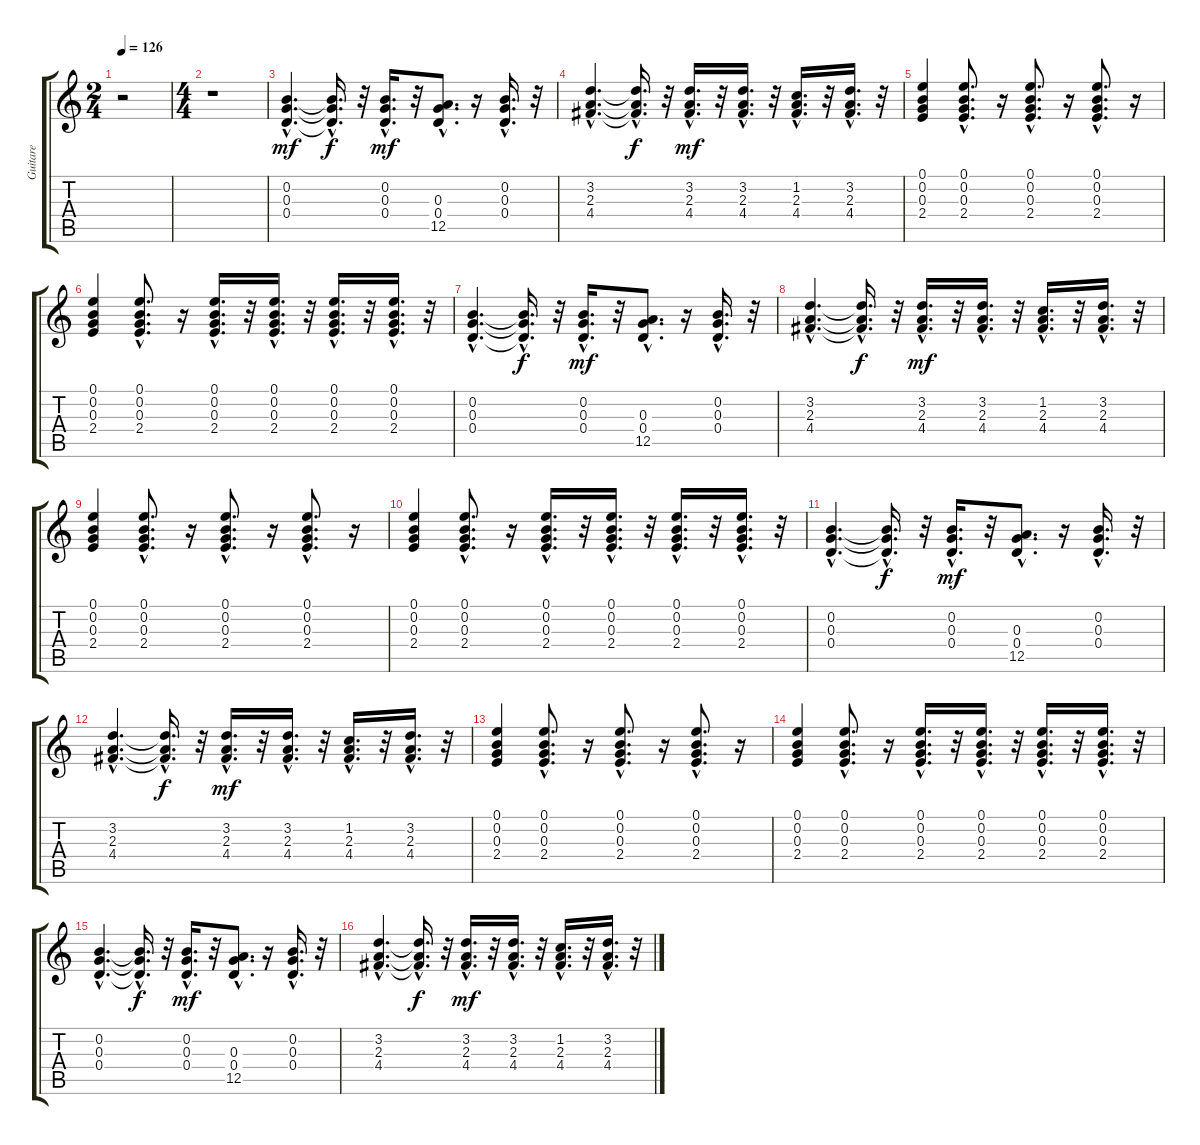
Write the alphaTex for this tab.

\track ("Guitare" "Guitare") {instrument acousticguitarnylon}
\staff {score tabs}
\tuning (E4 B3 G3 D3 A2 E2) {hide}
\ts (2 4)
\tempo 126
\clef g2
\ks c
r.2{dy mf instrument acousticguitarnylon} |
\ts (4 4)
r.1 |
(0.2{hac} 0.3{hac} 0.4{hac}).4{d} (0.2{hac t} 0.3{hac t} 0.4{hac t}).16{d dy f} r.32 (0.2{hac} 0.3{hac} 0.4{hac}).16{d dy mf} r.32 (0.3{hac} 0.4{hac} 12.5{hac}).8{d} r.16 (0.2{hac} 0.3{hac} 0.4{hac}).16{d} r.32 |
(3.2{hac} 2.3{hac} 4.4{hac}).4{d} (3.2{hac t} 2.3{hac t} 4.4{hac t}).16{d dy f} r.32 (3.2{hac} 2.3{hac} 4.4{hac}).16{d dy mf} r.32 (3.2{hac} 2.3{hac} 4.4{hac}).16{d} r.32 (1.2{hac} 2.3{hac} 4.4{hac}).16{d} r.32 (3.2{hac} 2.3{hac} 4.4{hac}).16{d} r.32 |
(0.1 0.2 0.3 2.4).4 (0.1{hac} 0.2{hac} 0.3{hac} 2.4{hac}).8{d} r.16 (0.1{hac} 0.2{hac} 0.3{hac} 2.4{hac}).8{d} r.16 (0.1{hac} 0.2{hac} 0.3{hac} 2.4{hac}).8{d} r.16 |
(0.1 0.2 0.3 2.4).4 (0.1{hac} 0.2{hac} 0.3{hac} 2.4{hac}).8{d} r.16 (0.1{hac} 0.2{hac} 0.3{hac} 2.4{hac}).16{d} r.32 (0.1{hac} 0.2{hac} 0.3{hac} 2.4{hac}).16{d} r.32 (0.1{hac} 0.2{hac} 0.3{hac} 2.4{hac}).16{d} r.32 (0.1{hac} 0.2{hac} 0.3{hac} 2.4{hac}).16{d} r.32 |
(0.2{hac} 0.3{hac} 0.4{hac}).4{d} (0.2{hac t} 0.3{hac t} 0.4{hac t}).16{d dy f} r.32 (0.2{hac} 0.3{hac} 0.4{hac}).16{d dy mf} r.32 (0.3{hac} 0.4{hac} 12.5{hac}).8{d} r.16 (0.2{hac} 0.3{hac} 0.4{hac}).16{d} r.32 |
(3.2{hac} 2.3{hac} 4.4{hac}).4{d} (3.2{hac t} 2.3{hac t} 4.4{hac t}).16{d dy f} r.32 (3.2{hac} 2.3{hac} 4.4{hac}).16{d dy mf} r.32 (3.2{hac} 2.3{hac} 4.4{hac}).16{d} r.32 (1.2{hac} 2.3{hac} 4.4{hac}).16{d} r.32 (3.2{hac} 2.3{hac} 4.4{hac}).16{d} r.32 |
(0.1 0.2 0.3 2.4).4 (0.1{hac} 0.2{hac} 0.3{hac} 2.4{hac}).8{d} r.16 (0.1{hac} 0.2{hac} 0.3{hac} 2.4{hac}).8{d} r.16 (0.1{hac} 0.2{hac} 0.3{hac} 2.4{hac}).8{d} r.16 |
(0.1 0.2 0.3 2.4).4 (0.1{hac} 0.2{hac} 0.3{hac} 2.4{hac}).8{d} r.16 (0.1{hac} 0.2{hac} 0.3{hac} 2.4{hac}).16{d} r.32 (0.1{hac} 0.2{hac} 0.3{hac} 2.4{hac}).16{d} r.32 (0.1{hac} 0.2{hac} 0.3{hac} 2.4{hac}).16{d} r.32 (0.1{hac} 0.2{hac} 0.3{hac} 2.4{hac}).16{d} r.32 |
(0.2{hac} 0.3{hac} 0.4{hac}).4{d} (0.2{hac t} 0.3{hac t} 0.4{hac t}).16{d dy f} r.32 (0.2{hac} 0.3{hac} 0.4{hac}).16{d dy mf} r.32 (0.3{hac} 0.4{hac} 12.5{hac}).8{d} r.16 (0.2{hac} 0.3{hac} 0.4{hac}).16{d} r.32 |
(3.2{hac} 2.3{hac} 4.4{hac}).4{d} (3.2{hac t} 2.3{hac t} 4.4{hac t}).16{d dy f} r.32 (3.2{hac} 2.3{hac} 4.4{hac}).16{d dy mf} r.32 (3.2{hac} 2.3{hac} 4.4{hac}).16{d} r.32 (1.2{hac} 2.3{hac} 4.4{hac}).16{d} r.32 (3.2{hac} 2.3{hac} 4.4{hac}).16{d} r.32 |
(0.1 0.2 0.3 2.4).4 (0.1{hac} 0.2{hac} 0.3{hac} 2.4{hac}).8{d} r.16 (0.1{hac} 0.2{hac} 0.3{hac} 2.4{hac}).8{d} r.16 (0.1{hac} 0.2{hac} 0.3{hac} 2.4{hac}).8{d} r.16 |
(0.1 0.2 0.3 2.4).4 (0.1{hac} 0.2{hac} 0.3{hac} 2.4{hac}).8{d} r.16 (0.1{hac} 0.2{hac} 0.3{hac} 2.4{hac}).16{d} r.32 (0.1{hac} 0.2{hac} 0.3{hac} 2.4{hac}).16{d} r.32 (0.1{hac} 0.2{hac} 0.3{hac} 2.4{hac}).16{d} r.32 (0.1{hac} 0.2{hac} 0.3{hac} 2.4{hac}).16{d} r.32 |
(0.2{hac} 0.3{hac} 0.4{hac}).4{d} (0.2{hac t} 0.3{hac t} 0.4{hac t}).16{d dy f} r.32 (0.2{hac} 0.3{hac} 0.4{hac}).16{d dy mf} r.32 (0.3{hac} 0.4{hac} 12.5{hac}).8{d} r.16 (0.2{hac} 0.3{hac} 0.4{hac}).16{d} r.32 |
(3.2{hac} 2.3{hac} 4.4{hac}).4{d} (3.2{hac t} 2.3{hac t} 4.4{hac t}).16{d dy f} r.32 (3.2{hac} 2.3{hac} 4.4{hac}).16{d dy mf} r.32 (3.2{hac} 2.3{hac} 4.4{hac}).16{d} r.32 (1.2{hac} 2.3{hac} 4.4{hac}).16{d} r.32 (3.2{hac} 2.3{hac} 4.4{hac}).16{d} r.32
